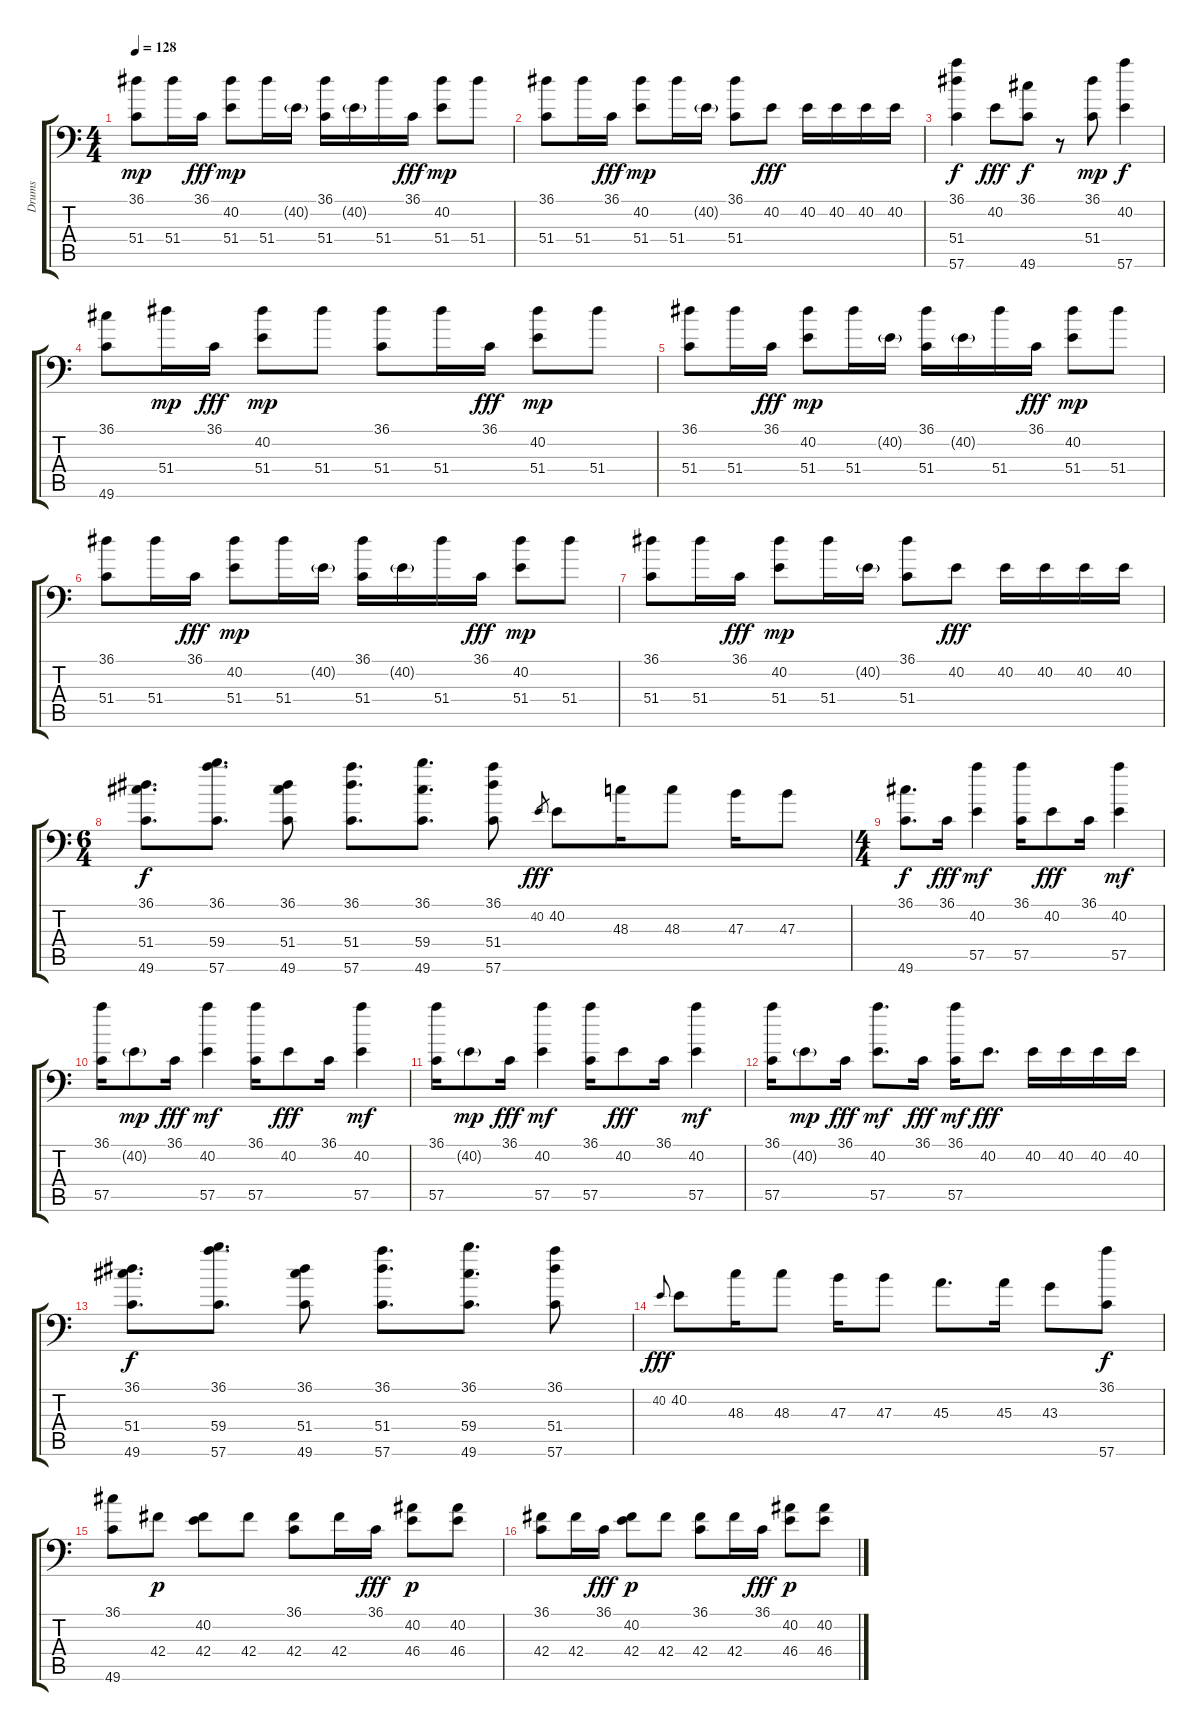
\track ("Drums" "Drums") {instrument acousticgrandpiano}
\staff {score tabs}
\tuning (C-1 C-1 C-1 C-1 C-1 C-1) {hide}
\ts (4 4)
\tempo 128
\clef f4
\ks c
(36.1 51.4).8{dy mp} 51.4.16 36.1.16{dy fff} (40.2 51.4).8{dy mp} 51.4.16 40.2{g}.16 (36.1 51.4).16 40.2{g}.16 51.4.16 36.1.16{dy fff} (40.2 51.4).8{dy mp} 51.4.8 |
(36.1 51.4).8 51.4.16 36.1.16{dy fff} (40.2 51.4).8{dy mp} 51.4.16 40.2{g}.16 (36.1 51.4).8 40.2.8{dy fff} 40.2.16 40.2.16 40.2.16 40.2.16 |
(36.1 51.4 57.6).4{dy f} 40.2.8{dy fff} (36.1 49.6).8{dy f} r.8 (36.1 51.4).8{dy mp} (40.2 57.6).4{dy f} |
(36.1 49.6).8 51.4.16{dy mp} 36.1.16{dy fff} (40.2 51.4).8{dy mp} 51.4.8 (36.1 51.4).8 51.4.16 36.1.16{dy fff} (40.2 51.4).8{dy mp} 51.4.8 |
(36.1 51.4).8 51.4.16 36.1.16{dy fff} (40.2 51.4).8{dy mp} 51.4.16 40.2{g}.16 (36.1 51.4).16 40.2{g}.16 51.4.16 36.1.16{dy fff} (40.2 51.4).8{dy mp} 51.4.8 |
(36.1 51.4).8 51.4.16 36.1.16{dy fff} (40.2 51.4).8{dy mp} 51.4.16 40.2{g}.16 (36.1 51.4).16 40.2{g}.16 51.4.16 36.1.16{dy fff} (40.2 51.4).8{dy mp} 51.4.8 |
(36.1 51.4).8 51.4.16 36.1.16{dy fff} (40.2 51.4).8{dy mp} 51.4.16 40.2{g}.16 (36.1 51.4).8 40.2.8{dy fff} 40.2.16 40.2.16 40.2.16 40.2.16 |
\ts (6 4)
(36.1 51.4 49.6).8{d dy f} (36.1 59.4 57.6).8{d} (36.1 51.4 49.6).8 (36.1 51.4 57.6).8{d} (36.1 59.4 49.6).8{d} (36.1 51.4 57.6).8 40.2.8{gr dy fff} 40.2.8 48.3.16 48.3.8 47.3.16 47.3.8 |
\ts (4 4)
(36.1 49.6).8{d dy f} 36.1.16{dy fff} (40.2 57.5).4{dy mf} (36.1 57.5).16 40.2.8{dy fff} 36.1.16 (40.2 57.5).4{dy mf} |
(36.1 57.5).16 40.2{g}.8{dy mp} 36.1.16{dy fff} (40.2 57.5).4{dy mf} (36.1 57.5).16 40.2.8{dy fff} 36.1.16 (40.2 57.5).4{dy mf} |
(36.1 57.5).16 40.2{g}.8{dy mp} 36.1.16{dy fff} (40.2 57.5).4{dy mf} (36.1 57.5).16 40.2.8{dy fff} 36.1.16 (40.2 57.5).4{dy mf} |
(36.1 57.5).16 40.2{g}.8{dy mp} 36.1.16{dy fff} (40.2 57.5).8{d dy mf} 36.1.16{dy fff} (36.1 57.5).16{dy mf} 40.2.8{d dy fff} 40.2.16 40.2.16 40.2.16 40.2.16 |
(36.1 51.4 49.6).8{d dy f} (36.1 59.4 57.6).8{d} (36.1 51.4 49.6).8 (36.1 51.4 57.6).8{d} (36.1 59.4 49.6).8{d} (36.1 51.4 57.6).8 |
40.2.8{gr onbeat dy fff} 40.2.8 48.3.16 48.3.8 47.3.16 47.3.8 45.3.8{d} 45.3.16 43.3.8 (36.1 57.6).8{dy f} |
(36.1 49.6).8 42.4.8{dy p} (40.2 42.4).8 42.4.8 (36.1 42.4).8 42.4.16 36.1.16{dy fff} (40.2 46.4).8{dy p} (40.2 46.4).8 |
(36.1 42.4).8 42.4.16 36.1.16{dy fff} (40.2 42.4).8{dy p} 42.4.8 (36.1 42.4).8 42.4.16 36.1.16{dy fff} (40.2 46.4).8{dy p} (40.2 46.4).8
